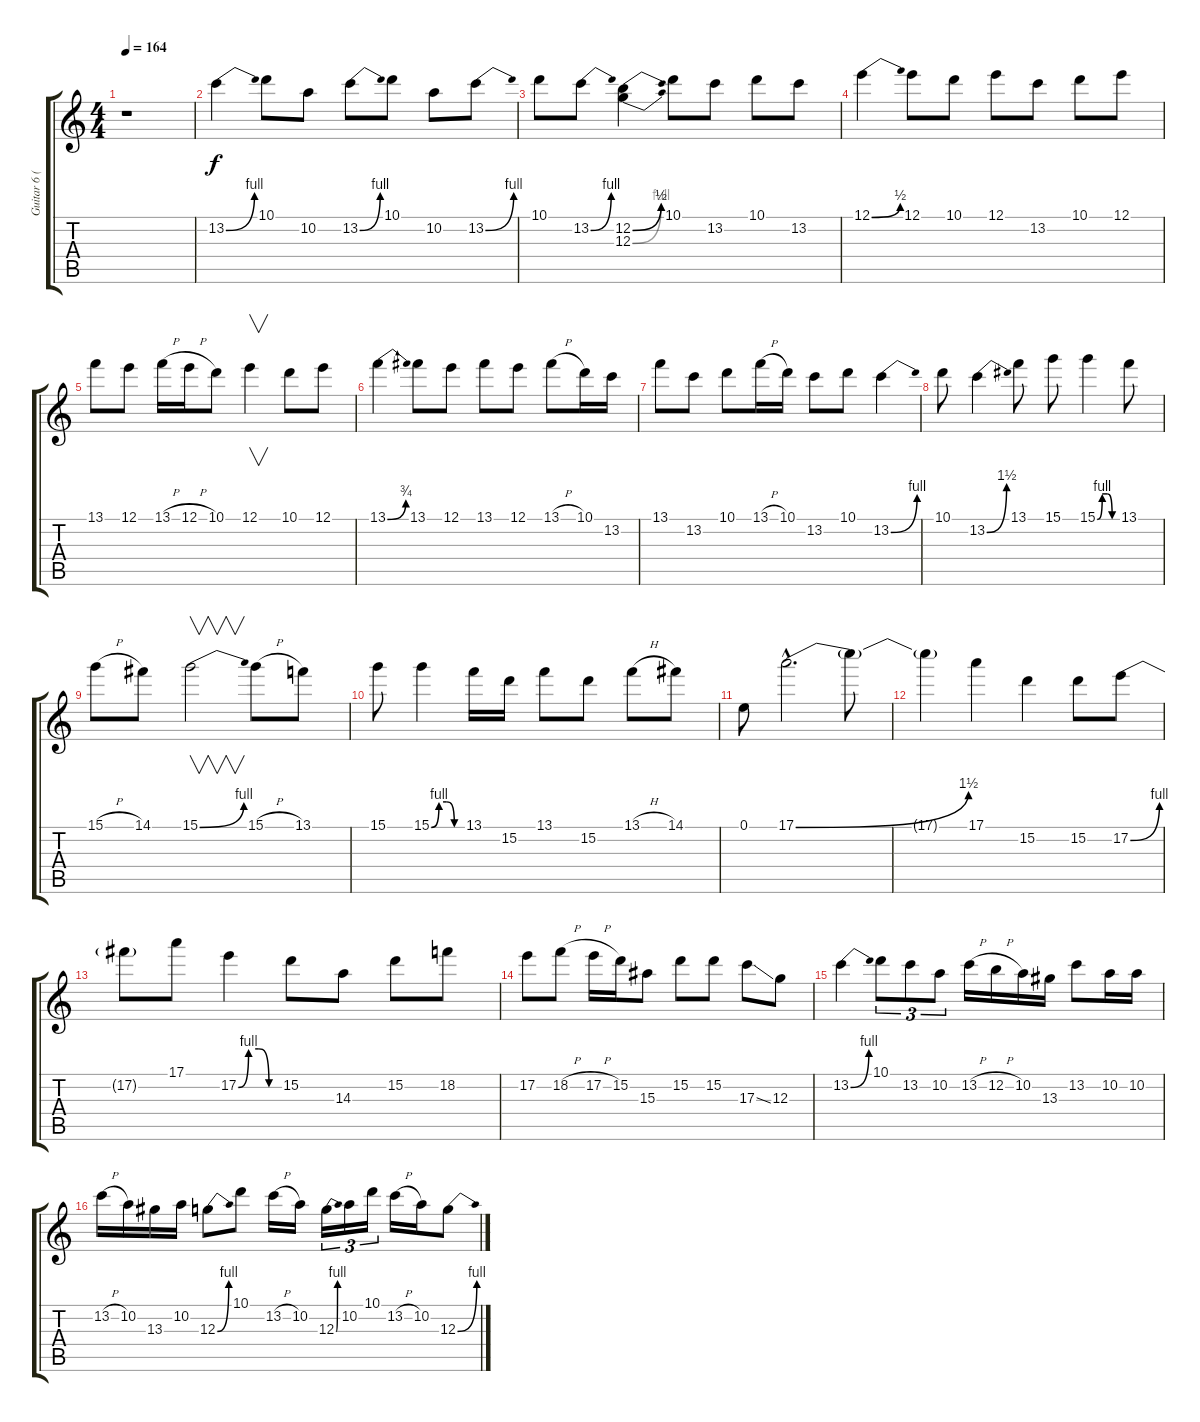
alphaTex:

\track ("Guitar 6 (solos)" "Guitar 6 (") {instrument overdrivenguitar}
\staff {score tabs}
\tuning (E4 B3 G3 D3 A2 E2) {hide}
\ts (4 4)
\tempo 164
\clef g2
\ks c
r.1{dy f} |
13.2{be (bend 0 0 60 4)}.4 10.1.8 10.2.8 13.2{be (bend 0 0 60 4)}.8 10.1.8 10.2.8 13.2{be (bend 0 0 60 4)}.8 |
10.1.8 13.2{be (bend 0 0 60 4)}.8 (12.2{be (bend 0 0 60 2)} 12.3{be (bend 0 0 60 4)}).4 10.1.8 13.2.8 10.1.8 13.2.8 |
12.1{be (bend 0 0 60 2)}.4 12.1.8 10.1.8 12.1.8 13.2.8 10.1.8 12.1.8 |
13.1.8 12.1.8 13.1{h}.16 12.1{h}.16 10.1.8 12.1.4{v} 10.1.8 12.1.8 |
13.1{be (bend 0 0 60 3)}.4 13.1.8 12.1.8 13.1.8 12.1.8 13.1{h}.8 10.1.16 13.2.16 |
13.1.8 13.2.8 10.1.8 13.1{h}.16 10.1.16 13.2.8 10.1.8 13.2{be (bend 0 0 60 4)}.4 |
10.1.8 13.2{be (bend 0 0 60 6)}.4 13.1.8 15.1.8 15.1{be (custom 0 0 15 4 30 4 45 0 60 0)}.4 13.1.8 |
15.1{h}.8 14.1.8 15.1{be (bend 0 0 60 4)}.2{v} 15.1{h}.8 13.1.8 |
15.1.8 15.1{be (custom 0 0 15 4 30 4 45 0 60 0)}.4 13.1.16 15.2.16 13.1.8 15.2.8 13.1{h}.8 14.1.8 |
0.1.8 17.1{be (bend 0 0 60 6) hac}.2{d} 17.1{t}.8 |
17.1{t}.4 17.1.4 15.2.4 15.2.8 17.2{be (bend 0 0 60 4)}.8 |
17.2{t}.8 17.1.8 17.2{be (custom 0 0 15 4 30 4 45 0 60 0)}.4 15.2.8 14.3.8 15.2.8 18.2.8 |
17.2.8 18.2{h}.8 17.2{h}.16 15.2.16 15.3.8 15.2.8 15.2.8 17.3{ss}.8 12.3.8 |
13.2{be (bend 0 0 60 4)}.4 10.1.8{tu (3 2)} 13.2.8{tu (3 2)} 10.2.8{tu (3 2)} 13.2{h}.16 12.2{h}.16 10.2.16 13.3.16 13.2.8 10.2.16 10.2.16 |
13.2{h}.16 10.2.16 13.3.16 10.2.16 12.3{be (bend 0 0 60 4)}.8 10.1.8 13.2{h}.16 10.2.16 12.3{be (bend 0 0 60 4)}.16{tu (3 2)} 10.2.16{tu (3 2)} 10.1.16{tu (3 2)} 13.2{h}.16 10.2.16 12.3{be (bend 0 0 60 4)}.8
